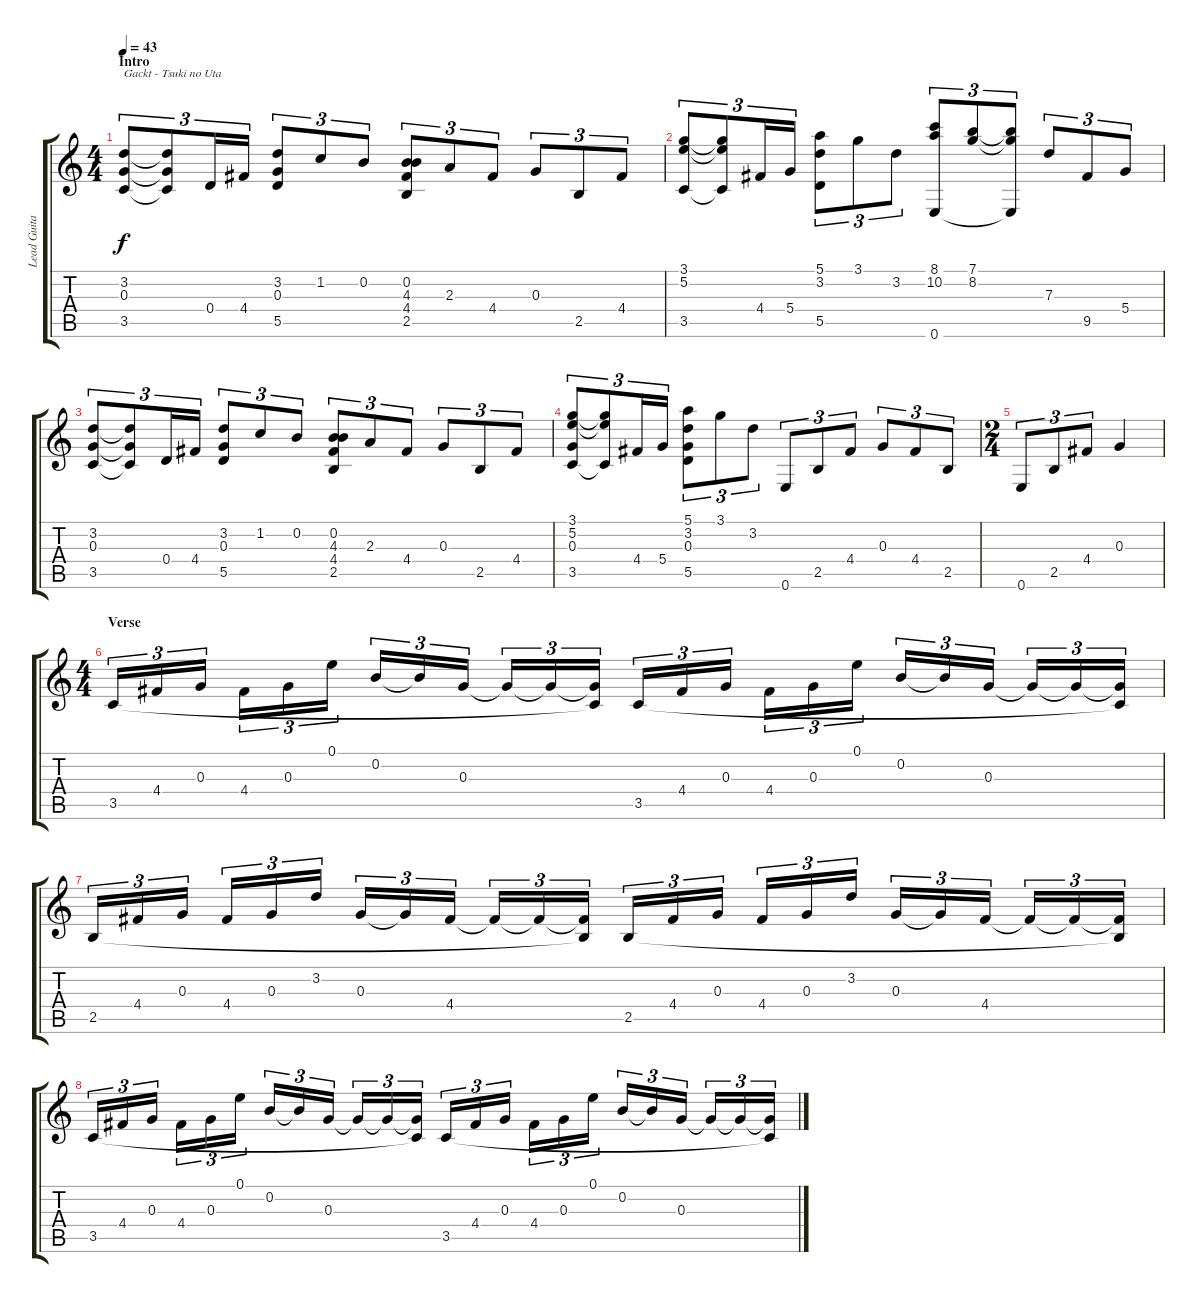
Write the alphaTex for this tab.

\track ("Lead Guitar" "Lead Guita") {instrument acousticguitarnylon}
\staff {score tabs}
\tuning (E4 B3 G3 D3 A2 E2) {hide}
\ts (4 4)
\section ("" "Intro")
\tempo 43
\clef g2
\ks c
(3.2 0.3 3.5).8{tu (3 2) txt "Gackt - Tsuki no Uta" dy f instrument acousticguitarnylon} (3.2{t} 0.3{t} 3.5{t}).8{tu (3 2)} 0.4.16{tu (3 2)} 4.4.16{tu (3 2)} (3.2 0.3 5.5).8{tu (3 2)} 1.2.8{tu (3 2)} 0.2.8{tu (3 2)} (0.2 4.3 4.4 2.5).8{tu (3 2)} 2.3.8{tu (3 2)} 4.4.8{tu (3 2)} 0.3.8{tu (3 2)} 2.5.8{tu (3 2)} 4.4.8{tu (3 2)} |
(3.1 5.2 3.5).8{tu (3 2)} (3.1{t} 5.2{t} 3.5{t}).8{tu (3 2)} 4.4.16{tu (3 2)} 5.4.16{tu (3 2)} (5.1 3.2 5.5).8{tu (3 2)} 3.1.8{tu (3 2)} 3.2.8{tu (3 2)} (8.1 10.2 0.6).8{tu (3 2)} (7.1 8.2).8{tu (3 2)} (7.1{t} 8.2{t} 0.6{t}).8{tu (3 2)} 7.3.8{tu (3 2)} 9.5.8{tu (3 2)} 5.4.8{tu (3 2)} |
(3.2 0.3 3.5).8{tu (3 2)} (3.2{t} 0.3{t} 3.5{t}).8{tu (3 2)} 0.4.16{tu (3 2)} 4.4.16{tu (3 2)} (3.2 0.3 5.5).8{tu (3 2)} 1.2.8{tu (3 2)} 0.2.8{tu (3 2)} (0.2 4.3 4.4 2.5).8{tu (3 2)} 2.3.8{tu (3 2)} 4.4.8{tu (3 2)} 0.3.8{tu (3 2)} 2.5.8{tu (3 2)} 4.4.8{tu (3 2)} |
(3.1 5.2 0.3 3.5).8{tu (3 2)} (3.1{t} 5.2{t} 3.5{t}).8{tu (3 2)} 4.4.16{tu (3 2)} 5.4.16{tu (3 2)} (5.1 3.2 0.3 5.5).8{tu (3 2)} 3.1.8{tu (3 2)} 3.2.8{tu (3 2)} 0.6.8{tu (3 2)} 2.5.8{tu (3 2)} 4.4.8{tu (3 2)} 0.3.8{tu (3 2)} 4.4.8{tu (3 2)} 2.5.8{tu (3 2)} |
\ts (2 4)
0.6.8{tu (3 2)} 2.5.8{tu (3 2)} 4.4.8{tu (3 2)} 0.3.4 |
\ts (4 4)
\section ("" "Verse")
3.5.16{tu (3 2)} 4.4.16{tu (3 2)} 0.3.16{tu (3 2)} 4.4.16{tu (3 2)} 0.3.16{tu (3 2)} 0.1.16{tu (3 2)} 0.2.16{tu (3 2)} 0.2{t}.16{tu (3 2)} 0.3.16{tu (3 2)} 0.3{t}.16{tu (3 2)} 0.3{t}.16{tu (3 2)} (0.3{t} 3.5{t}).16{tu (3 2)} 3.5.16{tu (3 2)} 4.4.16{tu (3 2)} 0.3.16{tu (3 2)} 4.4.16{tu (3 2)} 0.3.16{tu (3 2)} 0.1.16{tu (3 2)} 0.2.16{tu (3 2)} 0.2{t}.16{tu (3 2)} 0.3.16{tu (3 2)} 0.3{t}.16{tu (3 2)} 0.3{t}.16{tu (3 2)} (0.3{t} 3.5{t}).16{tu (3 2)} |
2.5.16{tu (3 2)} 4.4.16{tu (3 2)} 0.3.16{tu (3 2)} 4.4.16{tu (3 2)} 0.3.16{tu (3 2)} 3.2.16{tu (3 2)} 0.3.16{tu (3 2)} 0.3{t}.16{tu (3 2)} 4.4.16{tu (3 2)} 4.4{t}.16{tu (3 2)} 4.4{t}.16{tu (3 2)} (4.4{t} 2.5{t}).16{tu (3 2)} 2.5.16{tu (3 2)} 4.4.16{tu (3 2)} 0.3.16{tu (3 2)} 4.4.16{tu (3 2)} 0.3.16{tu (3 2)} 3.2.16{tu (3 2)} 0.3.16{tu (3 2)} 0.3{t}.16{tu (3 2)} 4.4.16{tu (3 2)} 4.4{t}.16{tu (3 2)} 4.4{t}.16{tu (3 2)} (4.4{t} 2.5{t}).16{tu (3 2)} |
3.5.16{tu (3 2)} 4.4.16{tu (3 2)} 0.3.16{tu (3 2)} 4.4.16{tu (3 2)} 0.3.16{tu (3 2)} 0.1.16{tu (3 2)} 0.2.16{tu (3 2)} 0.2{t}.16{tu (3 2)} 0.3.16{tu (3 2)} 0.3{t}.16{tu (3 2)} 0.3{t}.16{tu (3 2)} (0.3{t} 3.5{t}).16{tu (3 2)} 3.5.16{tu (3 2)} 4.4.16{tu (3 2)} 0.3.16{tu (3 2)} 4.4.16{tu (3 2)} 0.3.16{tu (3 2)} 0.1.16{tu (3 2)} 0.2.16{tu (3 2)} 0.2{t}.16{tu (3 2)} 0.3.16{tu (3 2)} 0.3{t}.16{tu (3 2)} 0.3{t}.16{tu (3 2)} (0.3{t} 3.5{t}).16{tu (3 2)}
